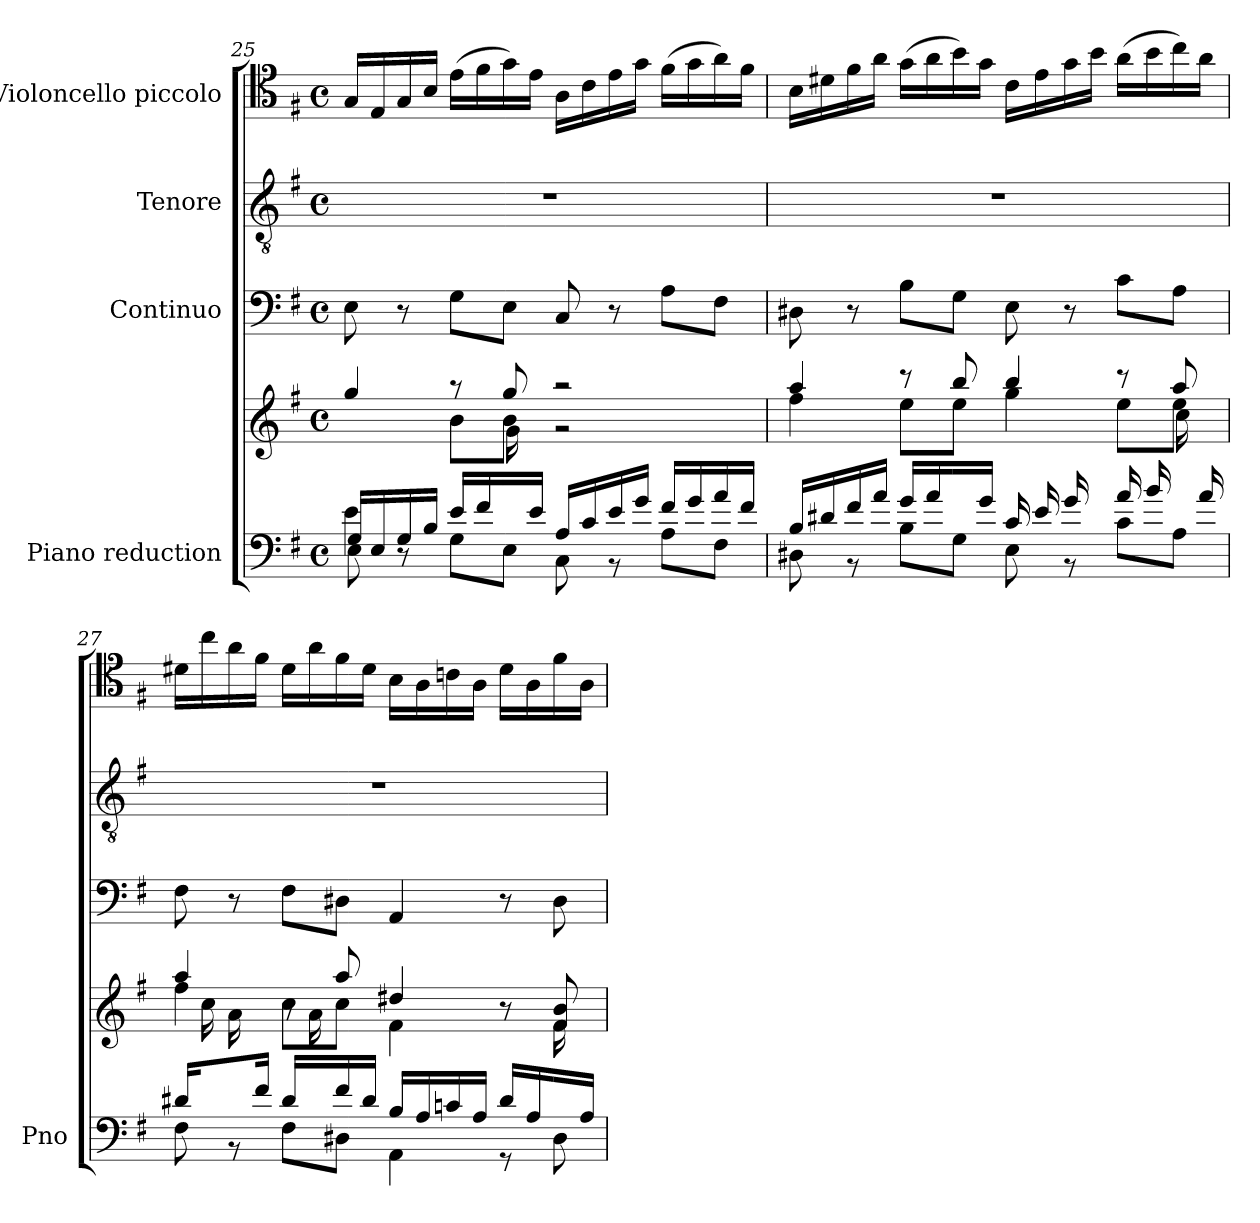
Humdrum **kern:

**kern	**kern	**kern	**kern	**kern
*part4	*part4	*part3	*part2	*part1
*staff5	*staff4	*staff3	*staff2	*staff1
*I"Piano reduction	*	*I"Continuo	*I"Tenore	*I"Violoncello piccolo
*I'Pno	*	*	*	*
*clefF4	*clefG2	*clefF4	*clefGv2	*clefC4
*k[f#]	*k[f#]	*k[f#]	*k[f#]	*k[f#]
*M4/4	*M4/4	*M4/4	*M4/4	*M4/4
*met(c)	*met(c)	*met(c)	*met(c)	*met(c)
=25	=25	=25	=25	=25
*^	*^	*	*	*
*	*^	*	*^	*	*	*
4e\	16G/LL	8E\	4gg/	4ryy	4.ryy	8E\	1r	16G/LL
.	16E/	.	.	.	.	.	.	16E/
.	16G/	8r	.	.	.	8r	.	16G/
.	16B/JJ	.	.	.	.	.	.	16B/JJ
2.ryy	16e/LL	8G\L	8r	8b\L	.	8G\L	.	(16e\LL
.	16f#/	.	.	.	.	.	.	16f#\
.	16ryy	8E\J	8gg/	8b\J	16g\	8E\J	.	16g\)
.	16e/JJ	.	.	.	2ryy	.	.	16e\JJ
.	16A/LL	8C\	2r	2r	.	8C/	.	16A\LL
.	16c/	.	.	.	.	.	.	16c\
.	16e/	8r	.	.	.	8r	.	16e\
.	16g/JJ	.	.	.	.	.	.	16g\JJ
.	16f#/LL	8A\L	.	.	.	8A\L	.	(16f#\LL
.	16g/	.	.	.	.	.	.	16g\
.	16a/	8F#\J	.	.	.	8F#\J	.	16a\)
.	16f#/JJ	.	.	.	16ryy	.	.	16f#\JJ
*	*v	*v	*	*	*	*	*	*
!!LO:LB:g=z
=26	=26	=26	=26	=26	=26	=26	=26
16B/LL	8D#X\	4aa/	4ff#\	4.ryy	8D#X\	1r	16B\LL
16d#X/	.	.	.	.	.	.	16d#X\
16f#/	8r	.	.	.	8r	.	16f#\
16a/JJ	.	.	.	.	.	.	16a\JJ
16g/LL	8B\L	8r	8ee\L	.	8B\L	.	(16g\LL
16a/	.	.	.	.	.	.	16a\
16ryy	8G\J	8bb/	8ee\J	16b\	8G\J	.	16b\)
16g/JJ	.	.	.	4ryy	.	.	16g\JJ
16c/LL	8E\	4bb/	4gg\	.	8E\	.	16c\LL
16e/	.	.	.	.	.	.	16e\
16g/	8r	.	.	.	8r	.	16g\
16ryy	.	.	.	16b\JJ	.	.	16b\JJ
16a/LL	8c\L	8r	8ee\L	8ryy	8c\L	.	(16a\LL
16b/	.	.	.	.	.	.	16b\
16ryy	8A\J	8aa/	8ee\J	16cc\	8A\J	.	16cc\)
16a/JJ	.	.	.	16ryy	.	.	16a\JJ
=27	=27	=27	=27	=27	=27	=27	=27
16d#X/LL	8F#\	4aa/	4ff#\	16ryy	8F#\	1r	16d#X\LL
8ryy	.	.	.	16cc\	.	.	16cc\
.	8r	.	.	16a\	8r	.	16a\
16f#/JJ	.	.	.	8ryy	.	.	16f#\JJ
16d#/LL	8F#\L	8r	8cc\L	.	8F#\L	.	16d#\LL
16ryy	.	.	.	16a\	.	.	16a\
16f#/	8D#X\J	8aa/	8cc\J	2ryy	8D#X\J	.	16f#\
16d#/JJ	.	.	.	.	.	.	16d#\JJ
16B/LL	4AA\	4dd#X/	4f#\	.	4AA/	.	16B\LL
16A/	.	.	.	.	.	.	16A\
16cn/	.	.	.	.	.	.	16cn\
16A/JJ	.	.	.	.	.	.	16A\JJ
16d#/LL	8r	8r	8ryy	.	8r	.	16d#\LL
16A/	.	.	.	.	.	.	16A\
16ryy	8D#\	8f#/ 8b/	8ryy	16f#\	8D#\	.	16f#\
16A/JJ	.	.	.	16ryy	.	.	16A\JJ
*v	*v	*	*	*	*	*	*
*	*v	*v	*v	*	*	*
=	=	=	=	=
*-	*-	*-	*-	*-
